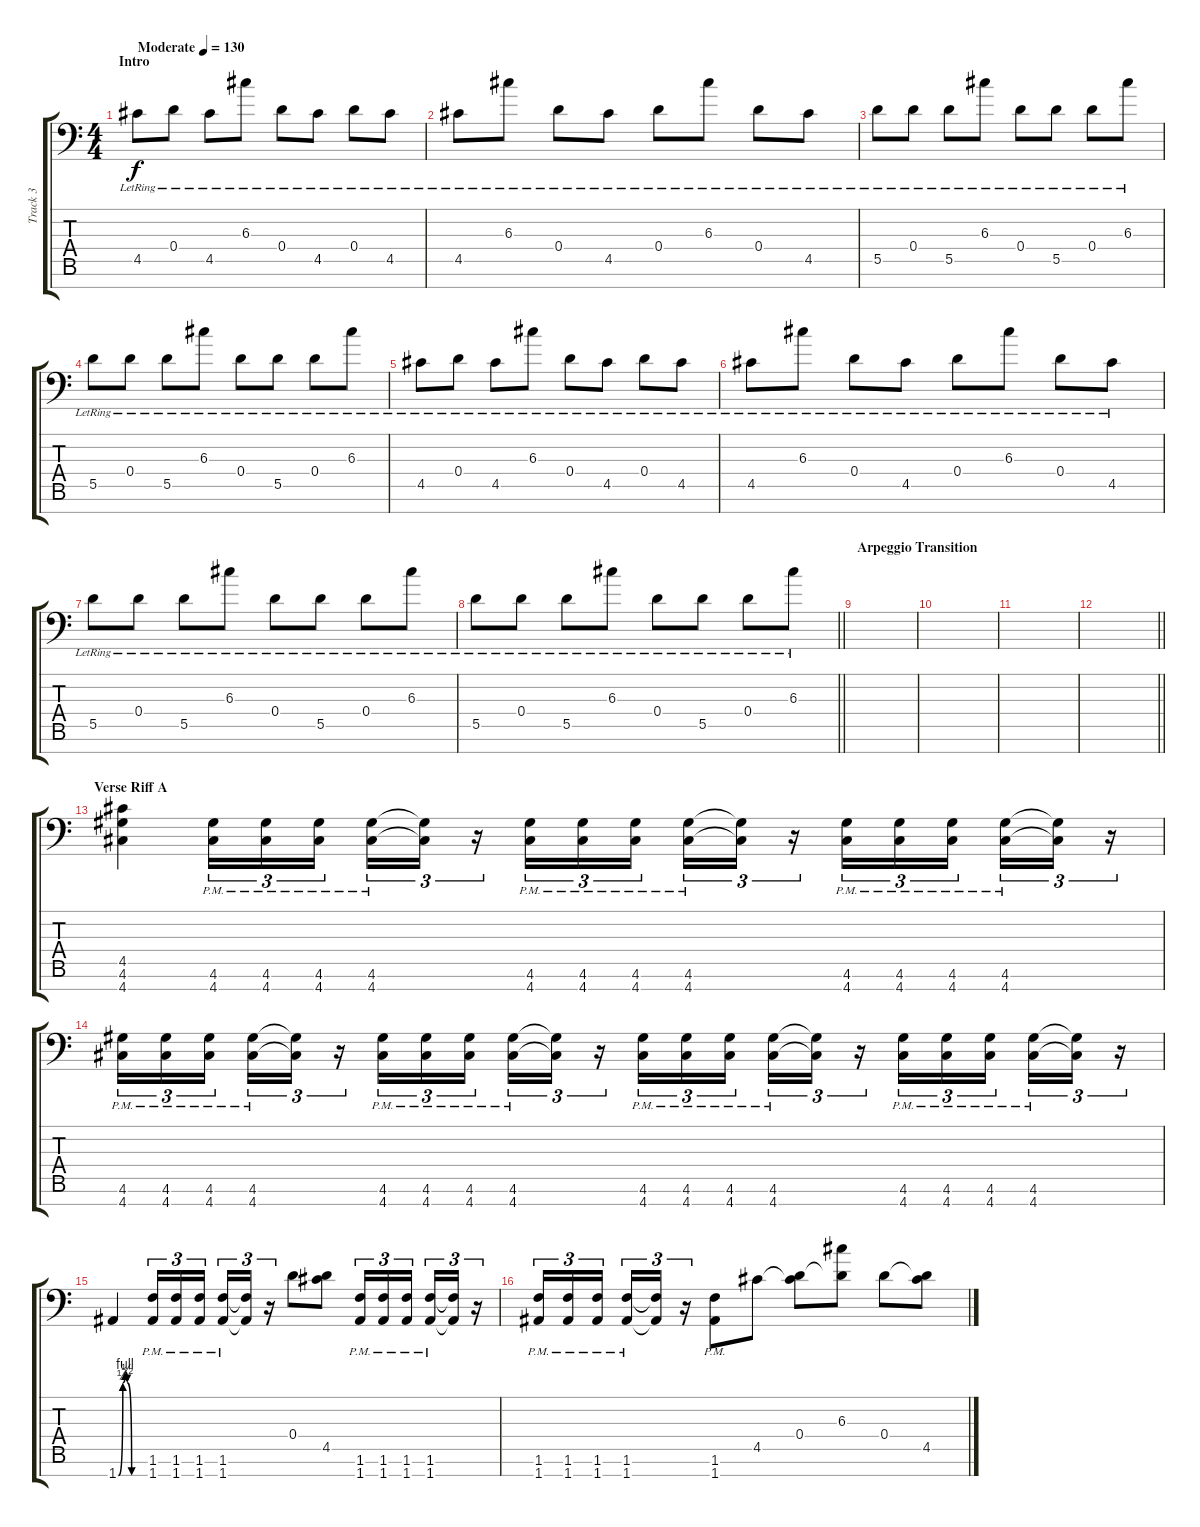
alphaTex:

\track ("Track 3" "Track 3") {instrument overdrivenguitar}
\staff {score tabs}
\tuning (E4 B3 G3 D3 A2 E2 A1) {hide}
\ts (4 4)
\section ("" "Intro")
\tempo (130 "Moderate")
\clef f4
\ks c
4.5{lr}.8{dy f instrument overdrivenguitar} 0.4{lr}.8 4.5{lr}.8 6.3{lr}.8 0.4{lr}.8 4.5{lr}.8 0.4{lr}.8 4.5{lr}.8 |
4.5{lr}.8 6.3{lr}.8 0.4{lr}.8 4.5{lr}.8 0.4{lr}.8 6.3{lr}.8 0.4{lr}.8 4.5{lr}.8 |
5.5{lr}.8 0.4{lr}.8 5.5{lr}.8 6.3{lr}.8 0.4{lr}.8 5.5{lr}.8 0.4{lr}.8 6.3{lr}.8 |
5.5{lr}.8 0.4{lr}.8 5.5{lr}.8 6.3{lr}.8 0.4{lr}.8 5.5{lr}.8 0.4{lr}.8 6.3{lr}.8 |
4.5{lr}.8 0.4{lr}.8 4.5{lr}.8 6.3{lr}.8 0.4{lr}.8 4.5{lr}.8 0.4{lr}.8 4.5{lr}.8 |
4.5{lr}.8 6.3{lr}.8 0.4{lr}.8 4.5{lr}.8 0.4{lr}.8 6.3{lr}.8 0.4{lr}.8 4.5{lr}.8 |
5.5{lr}.8 0.4{lr}.8 5.5{lr}.8 6.3{lr}.8 0.4{lr}.8 5.5{lr}.8 0.4{lr}.8 6.3{lr}.8 |
\barLineRight lightlight
5.5{lr}.8 0.4{lr}.8 5.5{lr}.8 6.3{lr}.8 0.4{lr}.8 5.5{lr}.8 0.4{lr}.8 6.3{lr}.8 |
\section ("" "Arpeggio Transition")
|
|
|
\barLineRight lightlight
|
\section ("" "Verse Riff A")
(4.5 4.6 4.7).4{volume 13} (4.6{pm} 4.7{pm}).16{tu (3 2)} (4.6{pm} 4.7{pm}).16{tu (3 2)} (4.6{pm} 4.7{pm}).16{tu (3 2) beam splitsecondary} (4.6{pm} 4.7{pm}).16{tu (3 2)} (4.6{t} 4.7{t}).16{tu (3 2)} r.16{tu (3 2)} (4.6{pm} 4.7{pm}).16{tu (3 2)} (4.6{pm} 4.7{pm}).16{tu (3 2)} (4.6{pm} 4.7{pm}).16{tu (3 2) beam splitsecondary} (4.6{pm} 4.7{pm}).16{tu (3 2)} (4.6{t} 4.7{t}).16{tu (3 2)} r.16{tu (3 2)} (4.6{pm} 4.7{pm}).16{tu (3 2)} (4.6{pm} 4.7{pm}).16{tu (3 2)} (4.6{pm} 4.7{pm}).16{tu (3 2) beam splitsecondary} (4.6{pm} 4.7{pm}).16{tu (3 2)} (4.6{t} 4.7{t}).16{tu (3 2)} r.16{tu (3 2)} |
(4.6{pm} 4.7{pm}).16{tu (3 2)} (4.6{pm} 4.7{pm}).16{tu (3 2)} (4.6{pm} 4.7{pm}).16{tu (3 2) beam splitsecondary} (4.6{pm} 4.7{pm}).16{tu (3 2)} (4.6{t} 4.7{t}).16{tu (3 2)} r.16{tu (3 2)} (4.6{pm} 4.7{pm}).16{tu (3 2)} (4.6{pm} 4.7{pm}).16{tu (3 2)} (4.6{pm} 4.7{pm}).16{tu (3 2) beam splitsecondary} (4.6{pm} 4.7{pm}).16{tu (3 2)} (4.6{t} 4.7{t}).16{tu (3 2)} r.16{tu (3 2)} (4.6{pm} 4.7{pm}).16{tu (3 2)} (4.6{pm} 4.7{pm}).16{tu (3 2)} (4.6{pm} 4.7{pm}).16{tu (3 2) beam splitsecondary} (4.6{pm} 4.7{pm}).16{tu (3 2)} (4.6{t} 4.7{t}).16{tu (3 2)} r.16{tu (3 2)} (4.6{pm} 4.7{pm}).16{tu (3 2)} (4.6{pm} 4.7{pm}).16{tu (3 2)} (4.6{pm} 4.7{pm}).16{tu (3 2) beam splitsecondary} (4.6{pm} 4.7{pm}).16{tu (3 2)} (4.6{t} 4.7{t}).16{tu (3 2)} r.16{tu (3 2)} |
1.7{be (custom 0 0 10 2 15 4 20 2 30 0 60 0)}.4 (1.6{pm} 1.7{pm}).16{tu (3 2)} (1.6{pm} 1.7{pm}).16{tu (3 2)} (1.6{pm} 1.7{pm}).16{tu (3 2) beam splitsecondary} (1.6{pm} 1.7{pm}).16{tu (3 2)} (1.6{t} 1.7{t}).16{tu (3 2)} r.16{tu (3 2)} 0.4.8 (0.4{t} 4.5).8 (1.6{pm} 1.7{pm}).16{tu (3 2)} (1.6{pm} 1.7{pm}).16{tu (3 2)} (1.6{pm} 1.7{pm}).16{tu (3 2) beam splitsecondary} (1.6{pm} 1.7{pm}).16{tu (3 2)} (1.6{t} 1.7{t}).16{tu (3 2)} r.16{tu (3 2)} |
(1.6{pm} 1.7{pm}).16{tu (3 2)} (1.6{pm} 1.7{pm}).16{tu (3 2)} (1.6{pm} 1.7{pm}).16{tu (3 2) beam splitsecondary} (1.6{pm} 1.7{pm}).16{tu (3 2)} (1.6{t} 1.7{t}).16{tu (3 2)} r.16{tu (3 2)} (1.6{pm} 1.7{pm}).8 4.5.8 (0.4 4.5{t}).8 (6.3 0.4{t}).8 0.4.8 (0.4{t} 4.5).8
